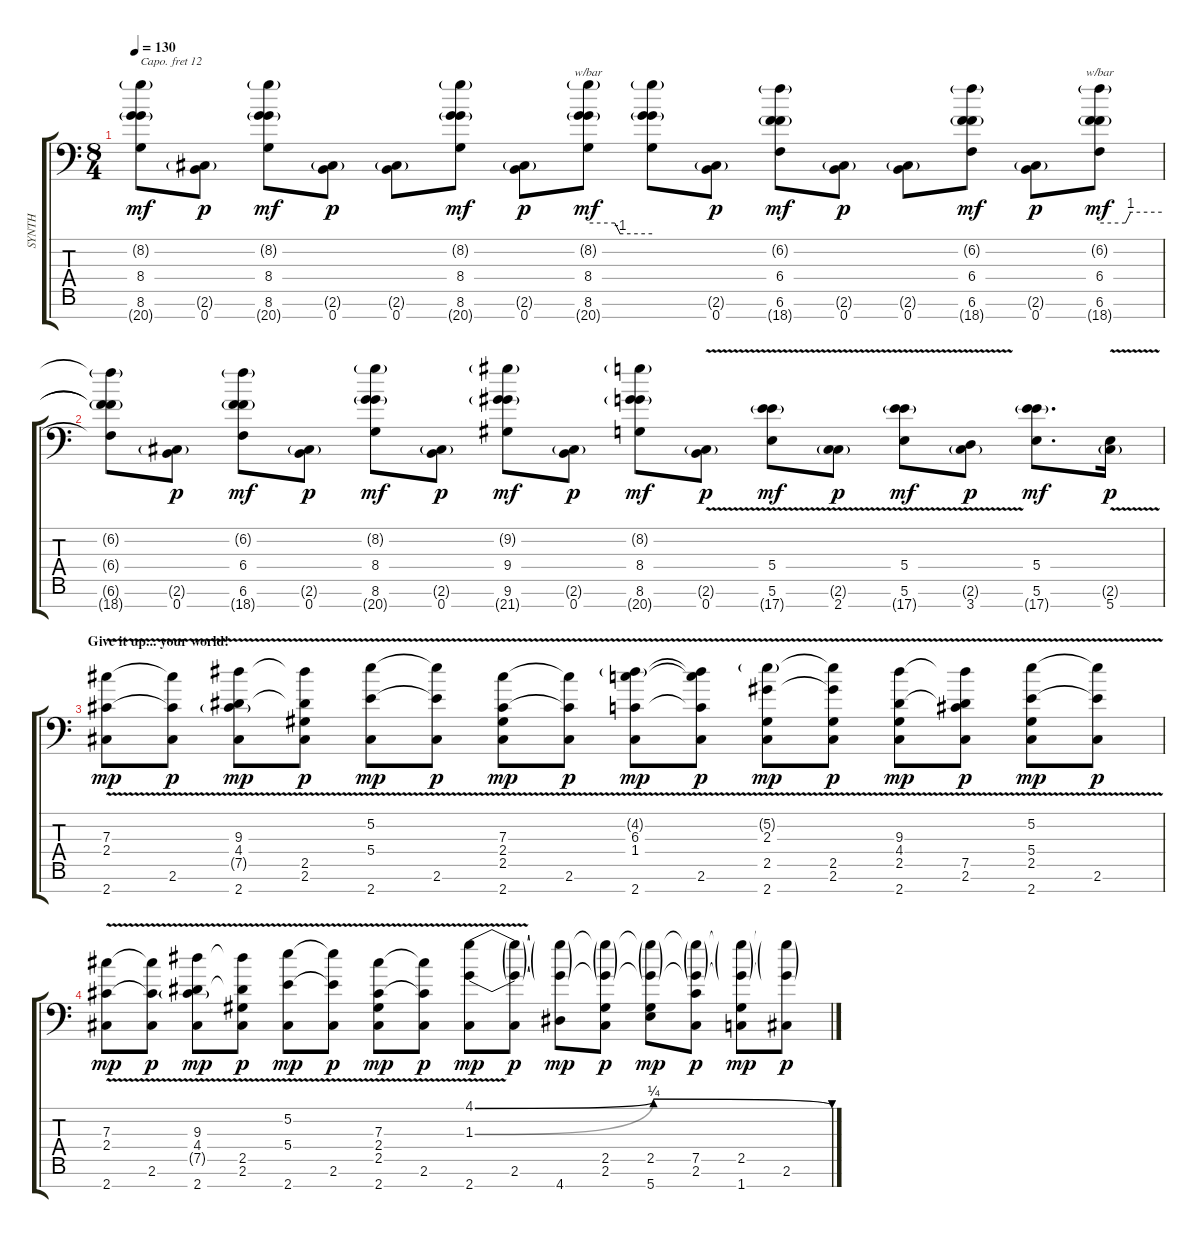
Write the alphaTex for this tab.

\track ("SYNTH" "SYNTH") {instrument synthbrass2}
\staff {score tabs}
\capo 12
\tuning (Eb4 B3 Gb3 B2 Gb2 B1 B-1) {hide}
\ts (8 4)
\tempo 130
\clef f4
\ks c
(8.2{g} 8.4 8.6 20.7{g}).8{dy mf} (2.6{g} 0.7).8{dy p} (8.2{g} 8.4 8.6 20.7{g}).8{dy mf} (2.6{g} 0.7).8{dy p} (2.6{g} 0.7).8 (8.2{g} 8.4 8.6 20.7{g}).8{dy mf} (2.6{g} 0.7).8{dy p} (8.2{g} 8.4 8.6 20.7{g}).8{tbe (custom default 0 0 25 0 30 -4 60 -4) dy mf} (8.2{g t} 8.4{t} 8.6{t} 20.7{g t}).8 (2.6{g} 0.7).8{dy p} (6.2{g} 6.4 6.6 18.7{g}).8{dy mf} (2.6{g} 0.7).8{dy p} (2.6{g} 0.7).8 (6.2{g} 6.4 6.6 18.7{g}).8{dy mf} (2.6{g} 0.7).8{dy p} (6.2{g} 6.4 6.6 18.7{g}).8{tbe (custom default 0 0 25 0 30 4 60 4) dy mf} |
(6.2{g t} 6.4{t} 6.6{t} 18.7{g t}).8 (2.6{g} 0.7).8{dy p} (6.2{g} 6.4 6.6 18.7{g}).8{dy mf} (2.6{g} 0.7).8{dy p} (8.2{g} 8.4 8.6 20.7{g}).8{dy mf} (2.6{g} 0.7).8{dy p} (9.2{g} 9.4 9.6 21.7{g}).8{dy mf} (2.6{g} 0.7).8{dy p} (8.2{g} 8.4 8.6 20.7{g}).8{dy mf} (2.6{v g} 0.7{v}).8{dy p} (5.4 5.6{v} 17.7{g}).8{dy mf} (2.6{v g} 2.7{v}).8{dy p} (5.4 5.6{v} 17.7{g}).8{dy mf} (2.6{v g} 3.7{v}).8{dy p} (5.4 5.6 17.7{g}).8{d dy mf} (2.6{v g} 5.7{v}).16{dy p} |
\section ("" "Give it up... your world!")
(7.3{v} 2.4{v} 2.7).8{dy mp} (7.3{t} 2.4{t} 2.6).8{dy p} (9.3{v} 4.4{v} 7.5{g} 2.7).8{dy mp} (9.3{t} 4.4{t} 2.5 2.6).8{dy p} (5.2{v} 5.4{v} 2.7).8{dy mp} (5.2{t} 5.4{t} 2.6).8{dy p} (7.3{v} 2.4{v} 2.5 2.7).8{dy mp} (7.3{t} 2.4{t} 2.6).8{dy p} (4.2{v g} 6.3{v} 1.4{v} 2.7).8{dy mp} (4.2{t} 6.3{t} 1.4{t} 2.6).8{dy p} (5.2{v g} 2.3{v} 2.5{v} 2.7).8{dy mp} (5.2{t} 2.3{t} 2.5 2.6).8{dy p} (9.3{v} 4.4{v} 2.5 2.7).8{dy mp} (9.3{t} 4.4{t} 7.5 2.6).8{dy p} (5.2{v} 5.4{v} 2.5 2.7).8{dy mp} (5.2{t} 5.4{t} 2.6).8{dy p} |
(7.3{v} 2.4{v} 2.7).8{dy mp} (7.3{t} 2.4{t} 2.6).8{dy p} (9.3{v} 4.4{v} 7.5{g} 2.7).8{dy mp} (9.3{t} 4.4{t} 2.5 2.6).8{dy p} (5.2{v} 5.4{v} 2.7).8{dy mp} (5.2{t} 5.4{t} 2.6).8{dy p} (7.3{v} 2.4{v} 2.5 2.7).8{dy mp} (7.3{t} 2.4{t} 2.6).8{dy p} (4.1{be (bendrelease 0 0 30 1 30 1 60 0) v} 1.3{be (bendrelease 0 0 30 1 30 1 60 0) v} 2.7).8{dy mp} (4.1{t} 1.3{t} 2.6).8{dy p} (4.1{t} 1.3{t} 4.7).8{dy mp} (4.1{t} 1.3{t} 2.5 2.6).8{dy p} (4.1{t} 1.3{t} 2.5 5.7).8{dy mp} (4.1{t} 1.3{t} 7.5 2.6).8{dy p} (4.1{t} 1.3{t} 2.5 1.7).8{dy mp} (4.1{t} 1.3{t} 2.6).8{dy p}
